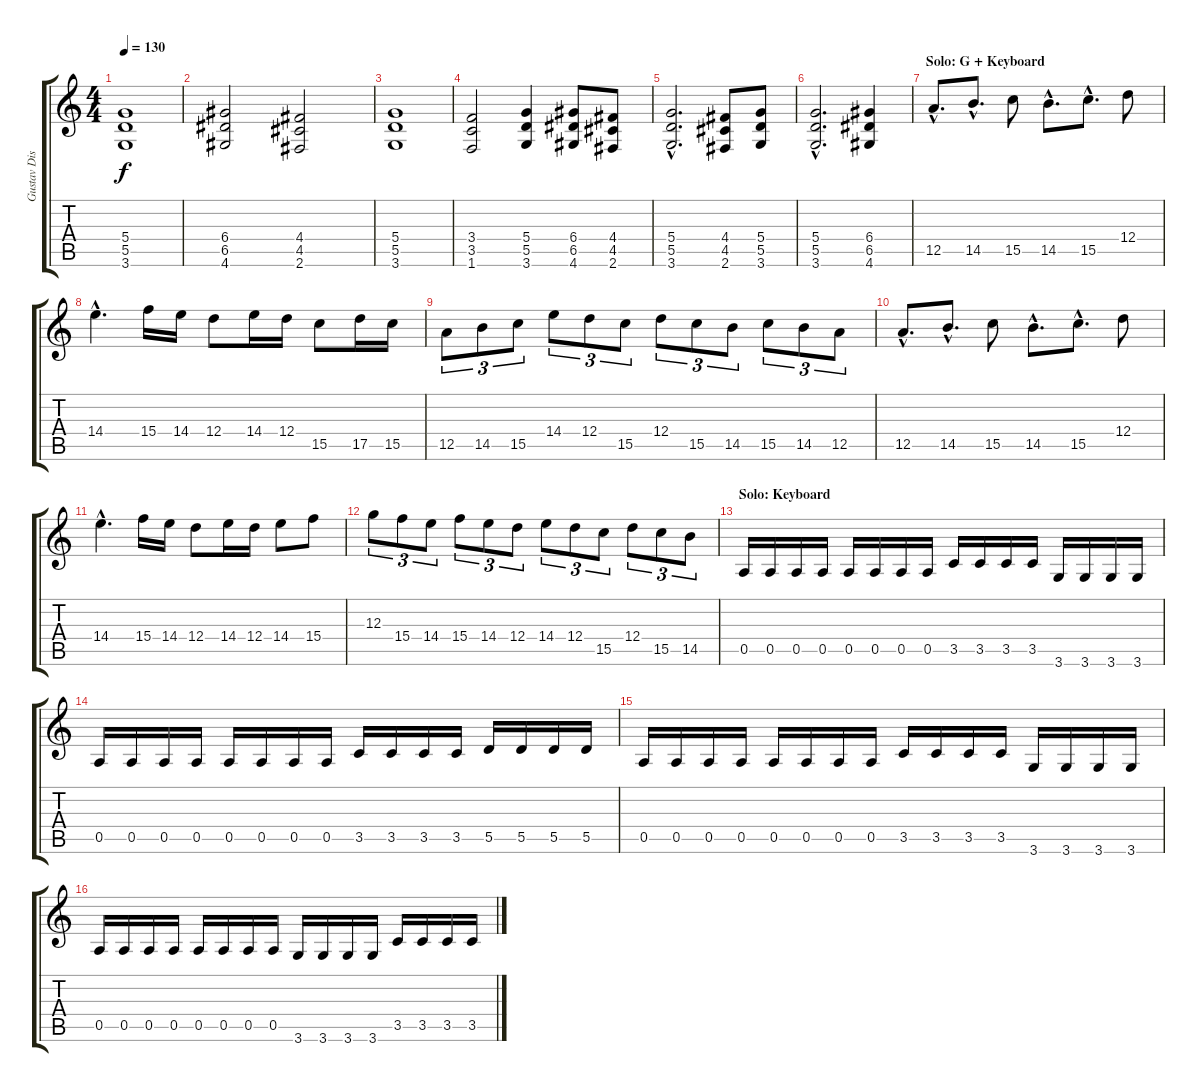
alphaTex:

\track ("Gustav Distorsion" "Gustav Dis") {instrument overdrivenguitar}
\staff {score tabs}
\tuning (E4 B3 G3 D3 A2 E2) {hide}
\ts (4 4)
\tempo 130
\clef g2
\ks c
(5.4 5.5 3.6).1{dy f} |
(6.4 6.5 4.6).2 (4.4 4.5 2.6).2 |
(5.4 5.5 3.6).1 |
(3.4 3.5 1.6).2 (5.4 5.5 3.6).4 (6.4 6.5 4.6).8 (4.4 4.5 2.6).8 |
(5.4{hac} 5.5{hac} 3.6{hac}).2{d} (4.4 4.5 2.6).8 (5.4 5.5 3.6).8 |
(5.4{hac} 5.5{hac} 3.6{hac}).2{d} (6.4 6.5 4.6).4 |
\section ("" "Solo: G + Keyboard")
12.5{hac}.8{d} 14.5{hac}.8{d} 15.5.8 14.5{hac}.8{d} 15.5{hac}.8{d} 12.4.8 |
14.4{hac}.4{d} 15.4.16 14.4.16 12.4.8 14.4.16 12.4.16 15.5.8 17.5.16 15.5.16 |
12.5.8{tu (3 2)} 14.5.8{tu (3 2)} 15.5.8{tu (3 2)} 14.4.8{tu (3 2)} 12.4.8{tu (3 2)} 15.5.8{tu (3 2)} 12.4.8{tu (3 2)} 15.5.8{tu (3 2)} 14.5.8{tu (3 2)} 15.5.8{tu (3 2)} 14.5.8{tu (3 2)} 12.5.8{tu (3 2)} |
12.5{hac}.8{d} 14.5{hac}.8{d} 15.5.8 14.5{hac}.8{d} 15.5{hac}.8{d} 12.4.8 |
14.4{hac}.4{d} 15.4.16 14.4.16 12.4.8 14.4.16 12.4.16 14.4.8 15.4.8 |
12.3.8{tu (3 2)} 15.4.8{tu (3 2)} 14.4.8{tu (3 2)} 15.4.8{tu (3 2)} 14.4.8{tu (3 2)} 12.4.8{tu (3 2)} 14.4.8{tu (3 2)} 12.4.8{tu (3 2)} 15.5.8{tu (3 2)} 12.4.8{tu (3 2)} 15.5.8{tu (3 2)} 14.5.8{tu (3 2)} |
\section ("" "Solo: Keyboard")
0.5.16 0.5.16 0.5.16 0.5.16 0.5.16 0.5.16 0.5.16 0.5.16 3.5.16 3.5.16 3.5.16 3.5.16 3.6.16 3.6.16 3.6.16 3.6.16 |
0.5.16 0.5.16 0.5.16 0.5.16 0.5.16 0.5.16 0.5.16 0.5.16 3.5.16 3.5.16 3.5.16 3.5.16 5.5.16 5.5.16 5.5.16 5.5.16 |
0.5.16 0.5.16 0.5.16 0.5.16 0.5.16 0.5.16 0.5.16 0.5.16 3.5.16 3.5.16 3.5.16 3.5.16 3.6.16 3.6.16 3.6.16 3.6.16 |
0.5.16 0.5.16 0.5.16 0.5.16 0.5.16 0.5.16 0.5.16 0.5.16 3.6.16 3.6.16 3.6.16 3.6.16 3.5.16 3.5.16 3.5.16 3.5.16
